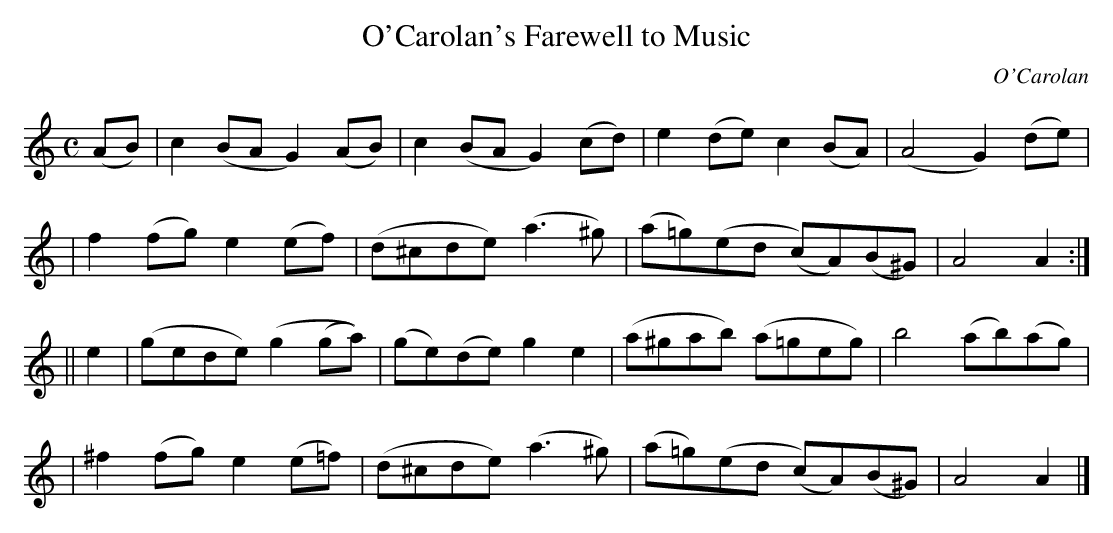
X:1
T: O'Carolan's Farewell to Music
C: O'Carolan
M: C
L: 1/8
K: Am
(AB) | c2(BA G2)(AB) | c2(BA G2)(cd) | e2(de) c2(BA) | (A4G2) (de) |
     | f2(fg) e2(ef) | (d^cde) (a3^g) | (a=g)(ed (c)A)(B^G) | A4 A2 :|
|| e2 | (gede) (g2(ga)) | (ge)(de) g2e2 | (a^gab) (a=geg) | b4 (ab)(ag) |
      | ^f2(fg) e2(e=f) | (d^cde) (a3^g) | (a=g)(ed (c)A)(B^G) | A4 A2 |]
